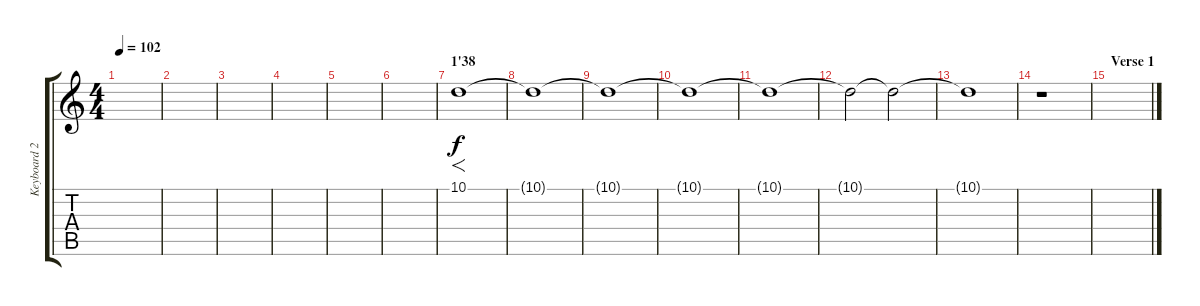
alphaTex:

\track ("Keyboard 2" "Keyboard 2") {instrument synthstrings2}
\staff {score tabs}
\tuning (E4 B3 G3 D3 A2 E2) {hide}
\ts (4 4)
\tempo 102
\clef g2
\ks c
|
|
|
|
|
|
\section ("" "1'38")
10.1.1{f balance 8 instrument synthvoice} |
10.1{t}.1 |
10.1{t}.1 |
10.1{t}.1 |
10.1{t}.1 |
10.1{t}.2 10.1{t}.2{volume 0} |
10.1{t}.1 |
r.1 |
\section ("" "Verse 1")
